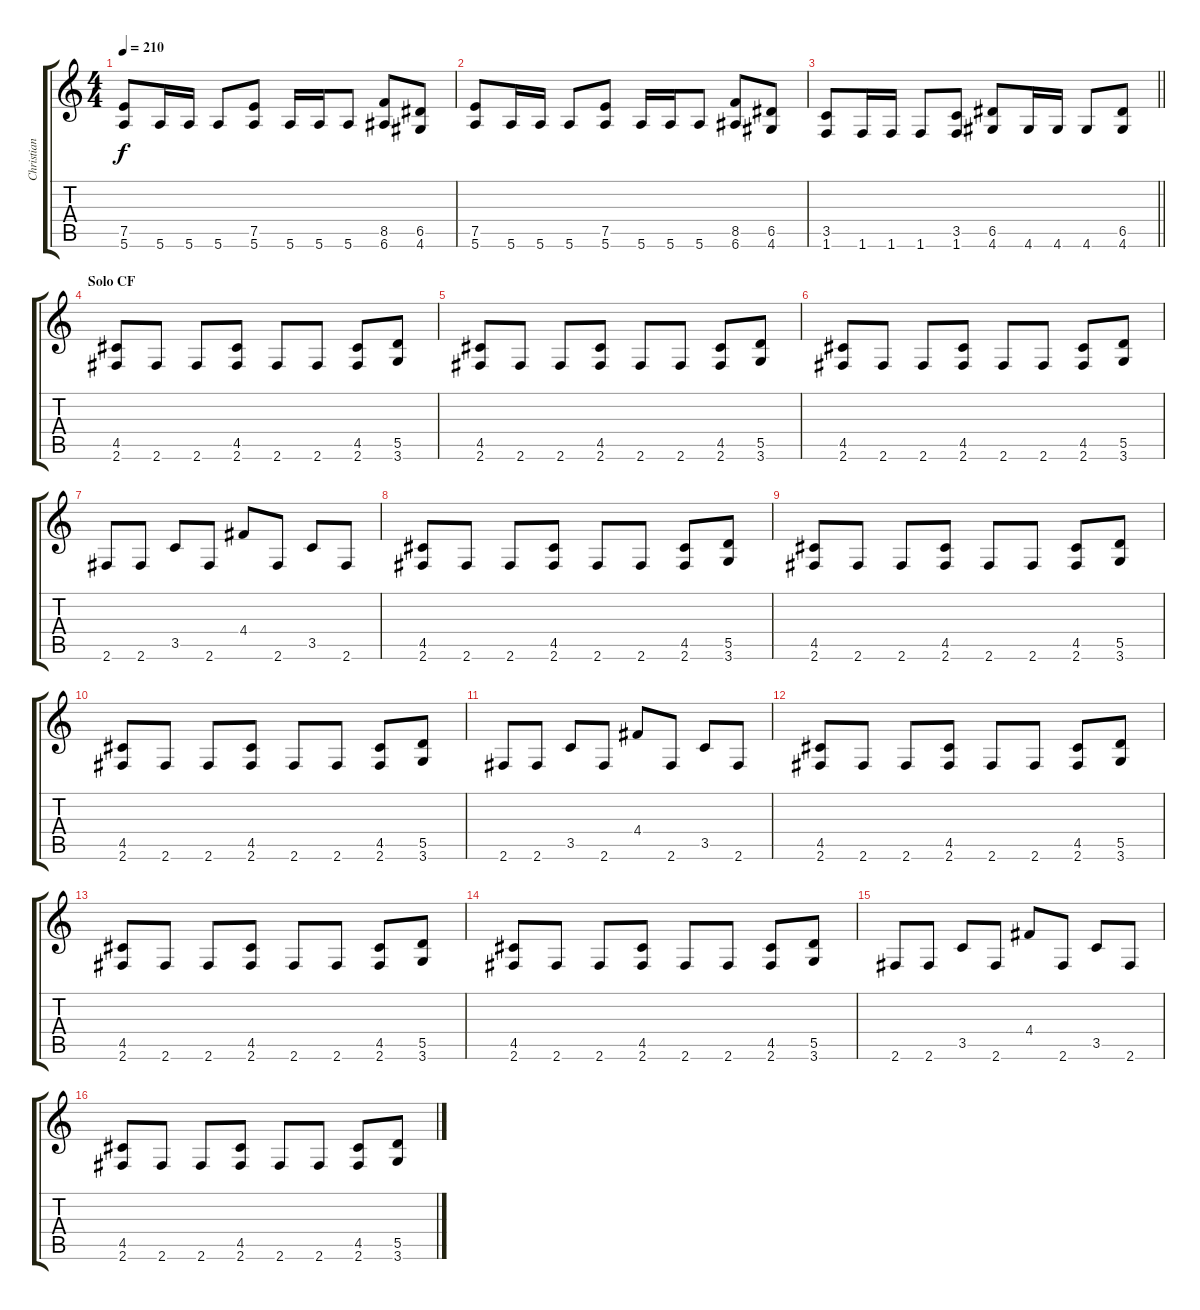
\track ("Christian" "Christian") {instrument overdrivenguitar}
\staff {score tabs}
\tuning (E4 B3 G3 D3 A2 E2) {hide}
\ts (4 4)
\tempo 210
\clef g2
\ks c
(7.5 5.6).8{dy f} 5.6.16 5.6.16 5.6.8 (7.5 5.6).8 5.6.16 5.6.16 5.6.8 (8.5 6.6).8 (6.5 4.6).8 |
(7.5 5.6).8 5.6.16 5.6.16 5.6.8 (7.5 5.6).8 5.6.16 5.6.16 5.6.8 (8.5 6.6).8 (6.5 4.6).8 |
\barLineRight lightlight
(3.5 1.6).8 1.6.16 1.6.16 1.6.8 (3.5 1.6).8 (6.5 4.6).8 4.6.16 4.6.16 4.6.8 (6.5 4.6).8 |
\section ("" "Solo CF")
(4.5 2.6).8 2.6.8 2.6.8 (4.5 2.6).8 2.6.8 2.6.8 (4.5 2.6).8 (5.5 3.6).8 |
(4.5 2.6).8 2.6.8 2.6.8 (4.5 2.6).8 2.6.8 2.6.8 (4.5 2.6).8 (5.5 3.6).8 |
(4.5 2.6).8 2.6.8 2.6.8 (4.5 2.6).8 2.6.8 2.6.8 (4.5 2.6).8 (5.5 3.6).8 |
2.6.8 2.6.8 3.5.8 2.6.8 4.4.8 2.6.8 3.5.8 2.6.8 |
(4.5 2.6).8 2.6.8 2.6.8 (4.5 2.6).8 2.6.8 2.6.8 (4.5 2.6).8 (5.5 3.6).8 |
(4.5 2.6).8 2.6.8 2.6.8 (4.5 2.6).8 2.6.8 2.6.8 (4.5 2.6).8 (5.5 3.6).8 |
(4.5 2.6).8 2.6.8 2.6.8 (4.5 2.6).8 2.6.8 2.6.8 (4.5 2.6).8 (5.5 3.6).8 |
2.6.8 2.6.8 3.5.8 2.6.8 4.4.8 2.6.8 3.5.8 2.6.8 |
(4.5 2.6).8 2.6.8 2.6.8 (4.5 2.6).8 2.6.8 2.6.8 (4.5 2.6).8 (5.5 3.6).8 |
(4.5 2.6).8 2.6.8 2.6.8 (4.5 2.6).8 2.6.8 2.6.8 (4.5 2.6).8 (5.5 3.6).8 |
(4.5 2.6).8 2.6.8 2.6.8 (4.5 2.6).8 2.6.8 2.6.8 (4.5 2.6).8 (5.5 3.6).8 |
2.6.8 2.6.8 3.5.8 2.6.8 4.4.8 2.6.8 3.5.8 2.6.8 |
(4.5 2.6).8 2.6.8 2.6.8 (4.5 2.6).8 2.6.8 2.6.8 (4.5 2.6).8 (5.5 3.6).8
